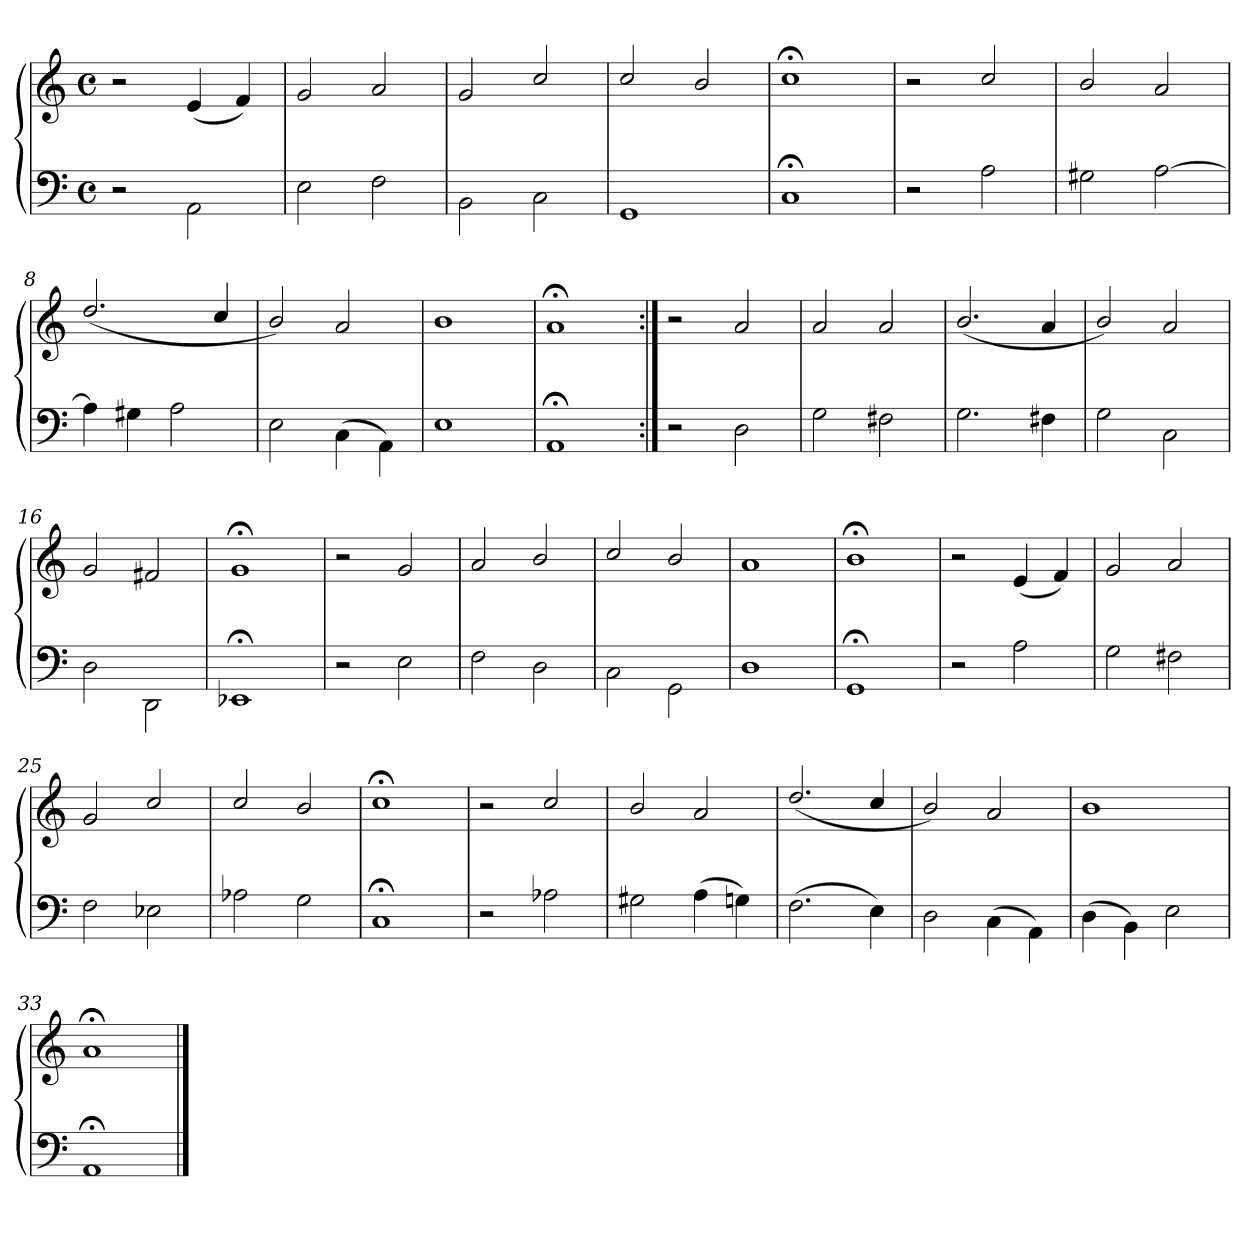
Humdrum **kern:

**kern	**kern
*part1	*part1
*staff2	*staff1
*clefF4	*clefG2
*M4/4	*M4/4
*met(c)	*met(c)
=1	=1
2r	2r
2AA\	(4e/
.	4f/)
=2	=2
2E\	2g/
2F\	2a/
=3	=3
2BB\	2g/
2C\	2cc/
=4	=4
1GG\	2cc/
.	2b/
=5	=5
1C;\	1cc;</
=6	=6
2r	2r
2A\	2cc/
=7	=7
2G#X\	2b/
[2A\	2a/
=8	=8
4A\]	(2.dd/
4G#X\	.
2A\	.
.	4cc/
=9	=9
2E\	2b/)
(4C\	2a/
4AA\)	.
=10	=10
1E\	1b/
!!LO:LB:g=z
=11	=11
1AA;\	1a;</
!!LO:LB:g=z
=12:|!	=12:|!
2r	2r
2D\	2a/
=13	=13
2G\	2a/
2F#X\	2a/
=14	=14
2.G\	(2.b/
4F#X\	4a/
=15	=15
2G\	2b/)
2C\	2a/
=16	=16
2D\	2g/
2DD\	2f#X/
=17	=17
1EE-X;\	1g;</
=18	=18
2r	2r
2E\	2g/
=19	=19
2F\	2a/
2D\	2b/
=20	=20
2C\	2cc/
2GG\	2b/
=21	=21
1D\	1a/
=22	=22
1GG;\	1b;</
!!LO:LB:g=z
=23	=23
2r	2r
2A\	(4e/
.	4f/)
=24	=24
2G\	2g/
2F#X\	2a/
=25	=25
2F\	2g/
2E-X\	2cc/
=26	=26
2A-X\	2cc/
2G\	2b/
=27	=27
1C;\	1cc;</
=28	=28
2r	2r
2A-X\	2cc/
=29	=29
2G#X\	2b/
(4A\	2a/
4Gn\)	.
=30	=30
(2.F\	(2.dd/
4E\)	4cc/
=31	=31
2D\	2b/)
(4C\	2a/
4AA\)	.
=32	=32
(4D\	1b/
4BB\)	.
2E\	.
=33	=33
1AA;\	1a;</
==	==
*-	*-
